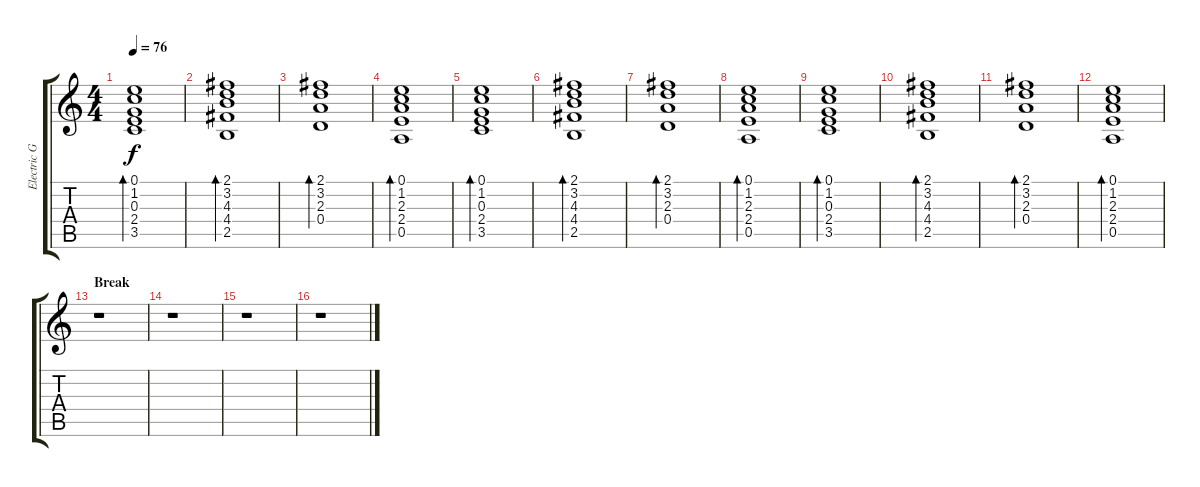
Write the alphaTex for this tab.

\track ("Electric Gtr Clean" "Electric G") {instrument electricguitarclean}
\staff {score tabs}
\tuning (E4 B3 G3 D3 A2 E2) {hide}
\ts (4 4)
\tempo 76
\clef g2
\ks c
(0.1 1.2 0.3 2.4 3.5).1{bd 240 dy f} |
(2.1 3.2 4.3 4.4 2.5).1{bd 240} |
(2.1 3.2 2.3 0.4).1{bd 240} |
(0.1 1.2 2.3 2.4 0.5).1{bd 240} |
(0.1 1.2 0.3 2.4 3.5).1{bd 240} |
(2.1 3.2 4.3 4.4 2.5).1{bd 240} |
(2.1 3.2 2.3 0.4).1{bd 240} |
(0.1 1.2 2.3 2.4 0.5).1{bd 240} |
(0.1 1.2 0.3 2.4 3.5).1{bd 240} |
(2.1 3.2 4.3 4.4 2.5).1{bd 240} |
(2.1 3.2 2.3 0.4).1{bd 240} |
(0.1 1.2 2.3 2.4 0.5).1{bd 240} |
\section ("" "Break")
r.1 |
r.1 |
r.1 |
r.1
